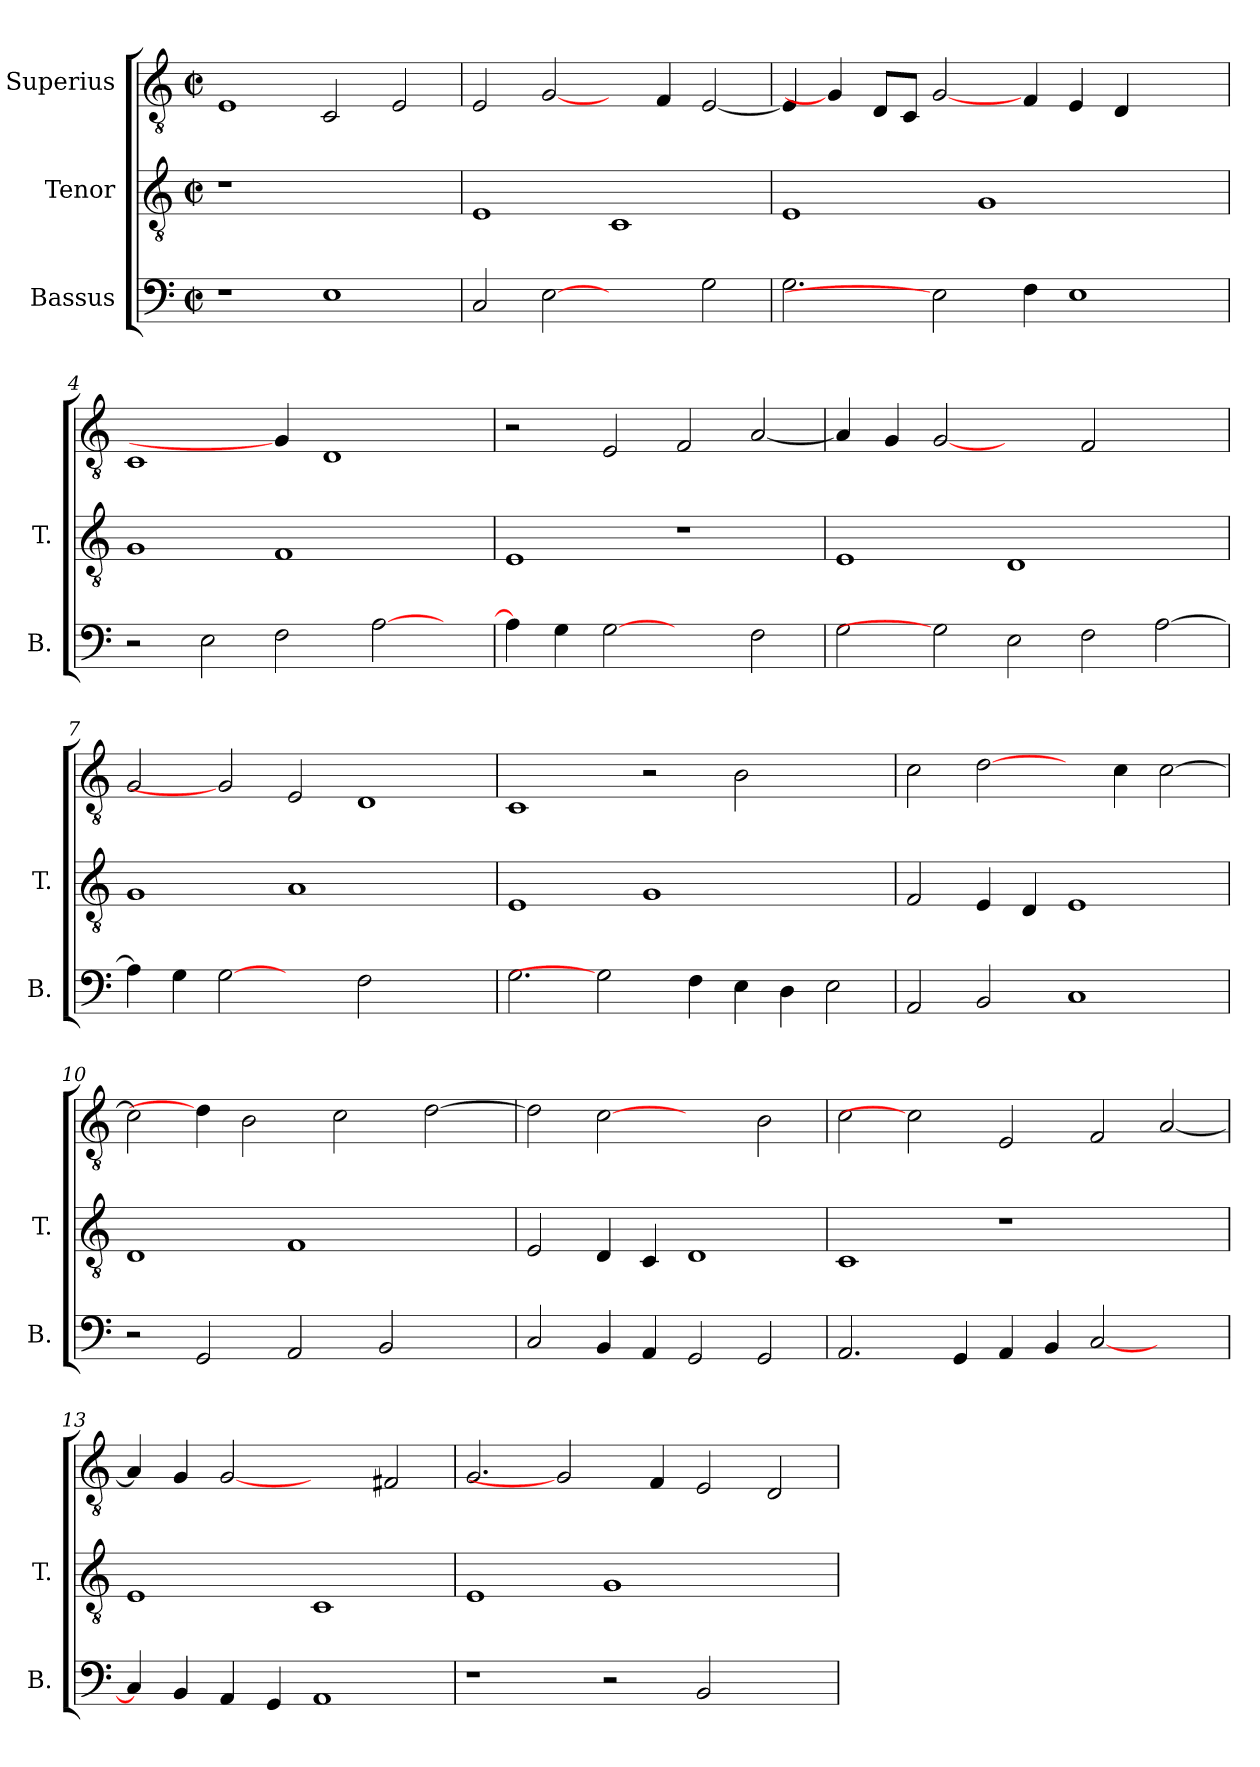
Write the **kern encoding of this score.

**kern	**kern	**kern
*part3	*part2	*part1
*staff3	*staff2	*staff1
*I"Bassus	*I"Tenor	*I"Superius
*I'B.	*I'T.	*
!!LO:PB:g=z
*clefF4	*clefGv2	*clefGv2
*	*ITrd7c12	*ITrd7c12
*k[]	*k[]	*k[]
*C:	*C:	*C:
*M2/2	*M2/2	*M2/2
*met(c|)	*met(c|)	*met(c|)
=1	=1	=1
!	!LO:N:vis=1	!
1r	1r	1EEi
1Ei	1ryy	2CCi/
.	.	2EEi/
=2	=2	=2
2Ci/	1EEi	2EEi/
[2Ei	.	[2GGi/
2ryy	1CCi	4ryy
.	.	4FFi/
2Gi\	.	[<2EEi/
=3	=3	=3
2.Gi\	1EEi	4EEi/]
.	.	4GGi/]
.	.	8DDi/L
.	.	8CCi/J
2Ei]	.	[2GGi/
.	1GGi	.
4Fi\	.	4FFi/
1Ei	.	4EEi/
.	.	4DDi/
.	2ryy	2ryy
=4	=4	=4
2r	1GGi	1CCi
2Ei\	.	.
2Fi\	1FFi	4GGi/]
.	.	1DDi
[>2Ai\	.	.
4ryy	4ryy	.
!!LO:LB:g=z
=5	=5	=5
4Ai\]	1EEi	2r
4Gi\	.	.
[2Gi	.	2EEi/
2ryy	1r	2FFi/
2Fi\	.	[<2AAi/
=6	=6	=6
2Gi\	1EEi	4AAi/]
.	.	4GGi/
2Gi]	.	[2GGi
2Ei\	1DDi	2ryy
2Fi\	.	2FFi/
[>2Ai\	2ryy	2ryy
=7	=7	=7
4Ai\]	1GGi	2GGi/
4Gi\	.	.
[2Gi	.	2GGi]
2ryy	1AAi	2EEi/
2Fi\	.	1DDi
2ryy	2ryy	.
=8	=8	=8
2.Gi\	1EEi	1CCi
2Gi]	.	.
.	1GGi	2r
4Fi\	.	.
4Ei\	.	2BBi\
4Di\	.	.
2Ei\	2ryy	2ryy
=9	=9	=9
2AAi/	2FFi/	2Ci\
2BBi/	4EEi/	[2Di\
.	4DDi/	.
1Ci	1EEi	4ryy
.	.	4Ci\
.	.	[>2Ci\
!!LO:LB:g=z
=10	=10	=10
2r	1DDi	2Ci\]
2GGi/	.	4Di\]
.	.	2BBi\
2AAi/	1FFi	.
.	.	2Ci\
2BBi/	.	.
.	.	[>2Di\
4ryy	4ryy	.
=11	=11	=11
2Ci/	2EEi/	2Di\]
4BBi/	4DDi/	[2Ci
4AAi/	4CCi/	.
2GGi/	1DDi	2ryy
2GGi/	.	2BBi\
=12	=12	=12
2.AAi/	1CCi	2Ci\
.	.	2Ci]
4GGi/	.	.
4AAi/	1r	2EEi/
4BBi/	.	.
[<2Ci/	.	2FFi/
2ryy	2ryy	[<2AAi/
=13	=13	=13
4Ci/]	1EEi	4AAi/]
4BBi/	.	4GGi/
4AAi/	.	[2GGi
4GGi/	.	.
1AAi	1CCi	2ryy
.	.	2FF#Xi/
=14	=14	=14
1r	1EEi	2.GGi/
.	.	2GGi]
2r	1GGi	.
.	.	4FFi/
2BBi/	.	2EEi/
2ryy	2ryy	2DDi/
=	=	=
*-	*-	*-
